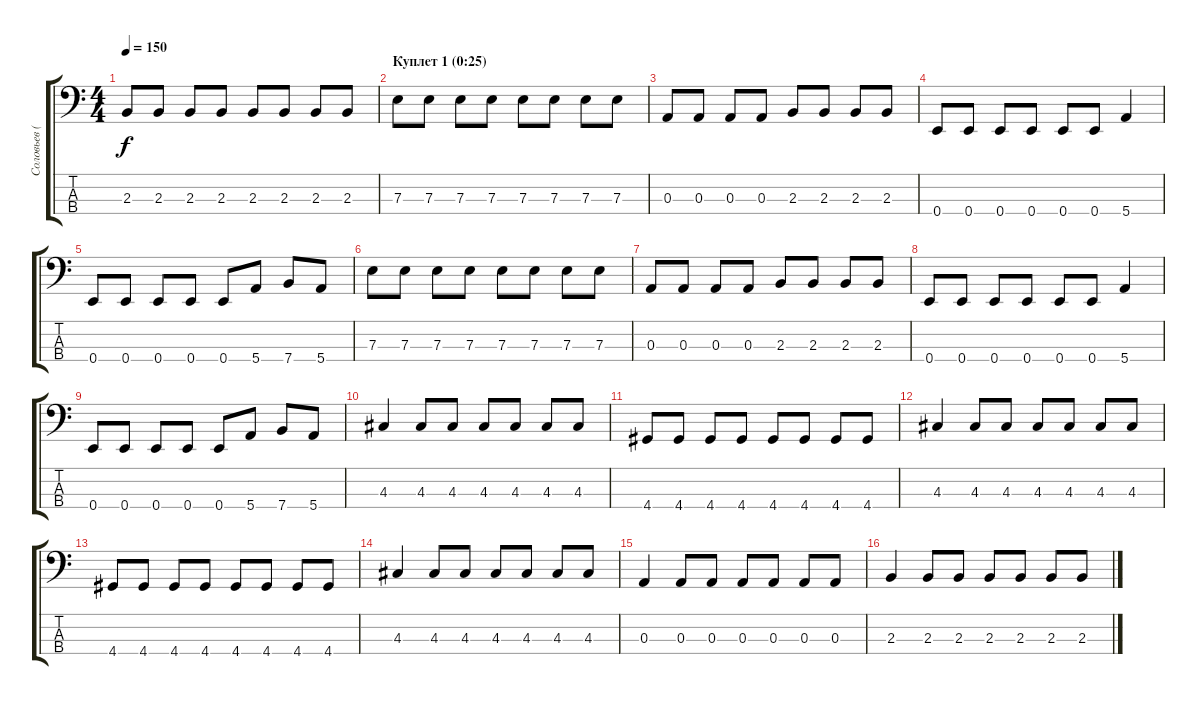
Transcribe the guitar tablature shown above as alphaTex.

\track ("Соловьев (Бас гитара)" "Соловьев (") {instrument electricbasspick}
\staff {score tabs}
\tuning (G2 D2 A1 E1) {hide}
\ts (4 4)
\tempo 150
\clef f4
\ks c
2.3.8{dy f} 2.3.8 2.3.8 2.3.8 2.3.8 2.3.8 2.3.8 2.3.8 |
\section ("" "Куплет 1 (0:25)")
7.3.8 7.3.8 7.3.8 7.3.8 7.3.8 7.3.8 7.3.8 7.3.8 |
0.3.8 0.3.8 0.3.8 0.3.8 2.3.8 2.3.8 2.3.8 2.3.8 |
0.4.8 0.4.8 0.4.8 0.4.8 0.4.8 0.4.8 5.4.4 |
0.4.8 0.4.8 0.4.8 0.4.8 0.4.8 5.4.8 7.4.8 5.4.8 |
7.3.8 7.3.8 7.3.8 7.3.8 7.3.8 7.3.8 7.3.8 7.3.8 |
0.3.8 0.3.8 0.3.8 0.3.8 2.3.8 2.3.8 2.3.8 2.3.8 |
0.4.8 0.4.8 0.4.8 0.4.8 0.4.8 0.4.8 5.4.4 |
0.4.8 0.4.8 0.4.8 0.4.8 0.4.8 5.4.8 7.4.8 5.4.8 |
4.3.4 4.3.8 4.3.8 4.3.8 4.3.8 4.3.8 4.3.8 |
4.4.8 4.4.8 4.4.8 4.4.8 4.4.8 4.4.8 4.4.8 4.4.8 |
4.3.4 4.3.8 4.3.8 4.3.8 4.3.8 4.3.8 4.3.8 |
4.4.8 4.4.8 4.4.8 4.4.8 4.4.8 4.4.8 4.4.8 4.4.8 |
4.3.4 4.3.8 4.3.8 4.3.8 4.3.8 4.3.8 4.3.8 |
0.3.4 0.3.8 0.3.8 0.3.8 0.3.8 0.3.8 0.3.8 |
2.3.4 2.3.8 2.3.8 2.3.8 2.3.8 2.3.8 2.3.8
